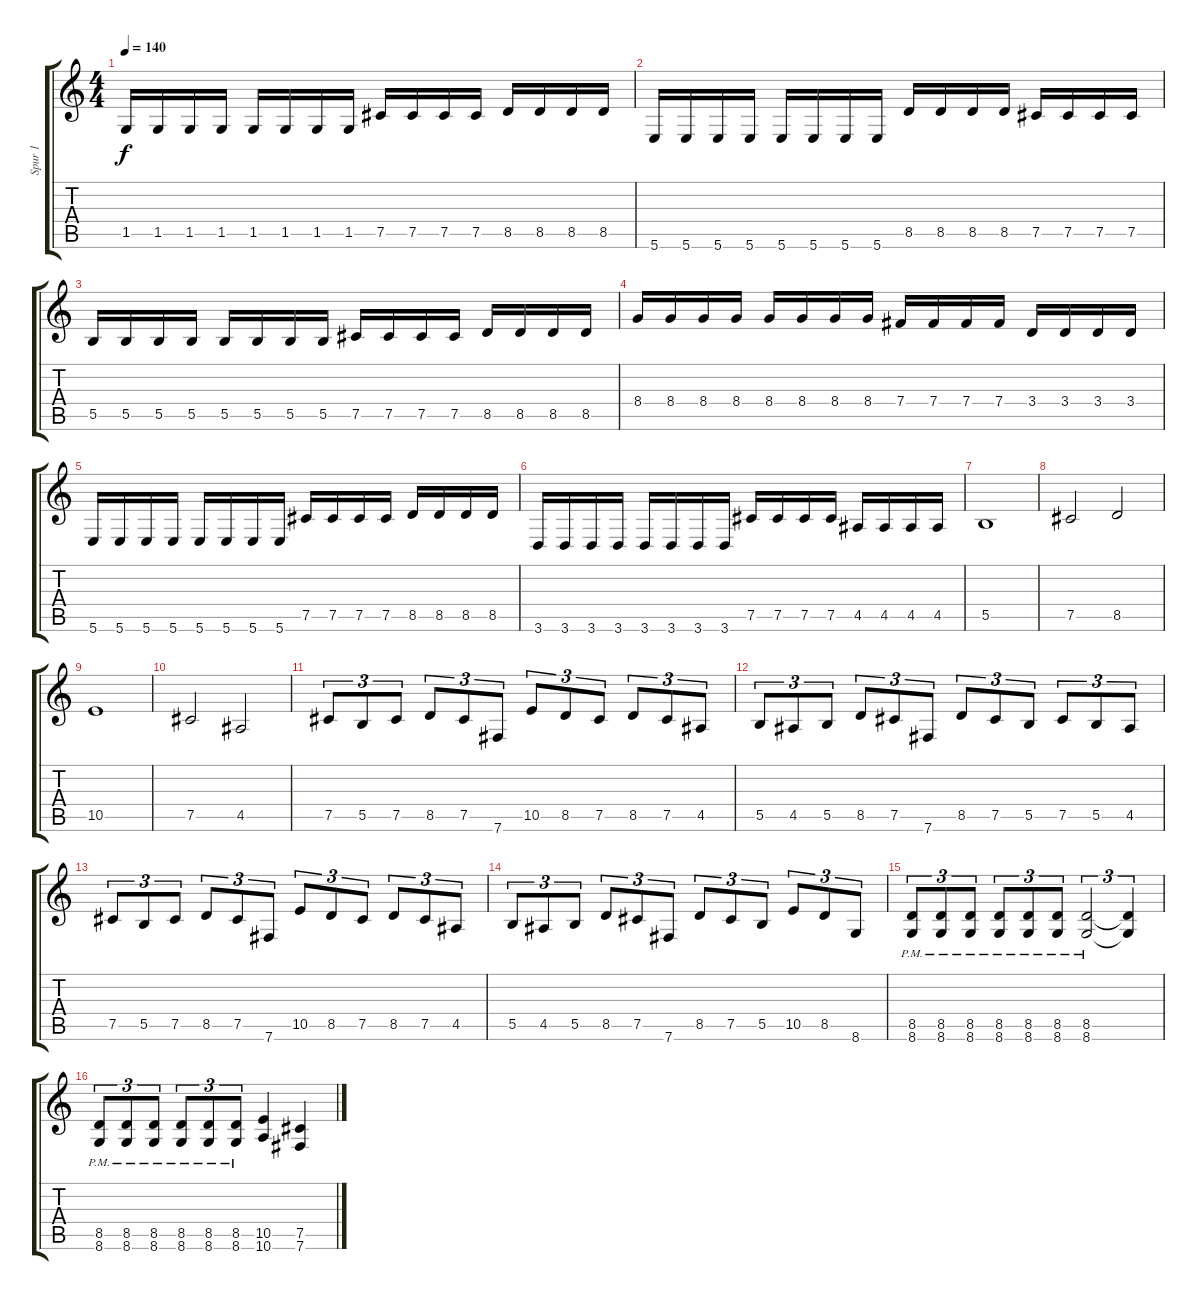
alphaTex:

\track ("Spur 1" "Spur 1") {instrument distortionguitar}
\staff {score tabs}
\tuning (Db4 Ab3 E3 B2 Gb2 B1) {hide}
\ts (4 4)
\tempo 140
\clef g2
\ks c
1.5.16{dy f} 1.5.16 1.5.16 1.5.16 1.5.16 1.5.16 1.5.16 1.5.16 7.5.16 7.5.16 7.5.16 7.5.16 8.5.16 8.5.16 8.5.16 8.5.16 |
5.6.16 5.6.16 5.6.16 5.6.16 5.6.16 5.6.16 5.6.16 5.6.16 8.5.16 8.5.16 8.5.16 8.5.16 7.5.16 7.5.16 7.5.16 7.5.16 |
5.5.16 5.5.16 5.5.16 5.5.16 5.5.16 5.5.16 5.5.16 5.5.16 7.5.16 7.5.16 7.5.16 7.5.16 8.5.16 8.5.16 8.5.16 8.5.16 |
8.4.16 8.4.16 8.4.16 8.4.16 8.4.16 8.4.16 8.4.16 8.4.16 7.4.16 7.4.16 7.4.16 7.4.16 3.4.16 3.4.16 3.4.16 3.4.16 |
5.6.16 5.6.16 5.6.16 5.6.16 5.6.16 5.6.16 5.6.16 5.6.16 7.5.16 7.5.16 7.5.16 7.5.16 8.5.16 8.5.16 8.5.16 8.5.16 |
3.6.16 3.6.16 3.6.16 3.6.16 3.6.16 3.6.16 3.6.16 3.6.16 7.5.16 7.5.16 7.5.16 7.5.16 4.5.16 4.5.16 4.5.16 4.5.16 |
5.5.1 |
7.5.2 8.5.2 |
10.5.1 |
7.5.2 4.5.2 |
7.5.8{tu (3 2)} 5.5.8{tu (3 2)} 7.5.8{tu (3 2)} 8.5.8{tu (3 2)} 7.5.8{tu (3 2)} 7.6.8{tu (3 2)} 10.5.8{tu (3 2)} 8.5.8{tu (3 2)} 7.5.8{tu (3 2)} 8.5.8{tu (3 2)} 7.5.8{tu (3 2)} 4.5.8{tu (3 2)} |
5.5.8{tu (3 2)} 4.5.8{tu (3 2)} 5.5.8{tu (3 2)} 8.5.8{tu (3 2)} 7.5.8{tu (3 2)} 7.6.8{tu (3 2)} 8.5.8{tu (3 2)} 7.5.8{tu (3 2)} 5.5.8{tu (3 2)} 7.5.8{tu (3 2)} 5.5.8{tu (3 2)} 4.5.8{tu (3 2)} |
7.5.8{tu (3 2)} 5.5.8{tu (3 2)} 7.5.8{tu (3 2)} 8.5.8{tu (3 2)} 7.5.8{tu (3 2)} 7.6.8{tu (3 2)} 10.5.8{tu (3 2)} 8.5.8{tu (3 2)} 7.5.8{tu (3 2)} 8.5.8{tu (3 2)} 7.5.8{tu (3 2)} 4.5.8{tu (3 2)} |
5.5.8{tu (3 2)} 4.5.8{tu (3 2)} 5.5.8{tu (3 2)} 8.5.8{tu (3 2)} 7.5.8{tu (3 2)} 7.6.8{tu (3 2)} 8.5.8{tu (3 2)} 7.5.8{tu (3 2)} 5.5.8{tu (3 2)} 10.5.8{tu (3 2)} 8.5.8{tu (3 2)} 8.6.8{tu (3 2)} |
(8.5{pm} 8.6{pm}).8{tu (3 2)} (8.5{pm} 8.6{pm}).8{tu (3 2)} (8.5{pm} 8.6{pm}).8{tu (3 2)} (8.5{pm} 8.6{pm}).8{tu (3 2)} (8.5{pm} 8.6{pm}).8{tu (3 2)} (8.5{pm} 8.6{pm}).8{tu (3 2)} (8.5{pm} 8.6{pm}).2{tu (3 2)} (8.5{t} 8.6{t}).4{tu (3 2)} |
(8.5{pm} 8.6{pm}).8{tu (3 2)} (8.5{pm} 8.6{pm}).8{tu (3 2)} (8.5{pm} 8.6{pm}).8{tu (3 2)} (8.5{pm} 8.6{pm}).8{tu (3 2)} (8.5{pm} 8.6{pm}).8{tu (3 2)} (8.5{pm} 8.6{pm}).8{tu (3 2)} (10.5 10.6).4 (7.5 7.6).4
